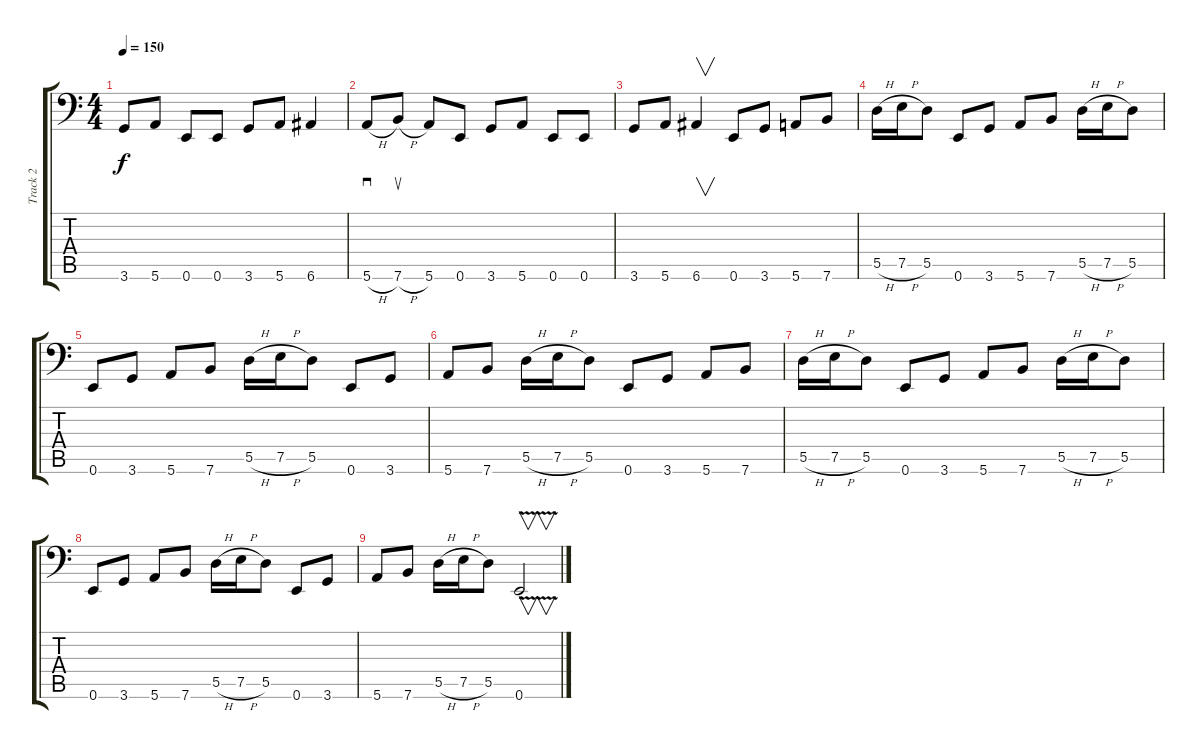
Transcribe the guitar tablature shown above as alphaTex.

\track ("Track 2" "Track 2") {instrument electricbasspick}
\staff {score tabs}
\tuning (E3 B2 G2 D2 A1 E1) {hide}
\ts (4 4)
\tempo 150
\clef f4
\ks c
3.6.8{dy f} 5.6.8 0.6.8 0.6.8 3.6.8 5.6.8 6.6.4 |
5.6{h}.8{sd} 7.6{h}.8{su} 5.6.8 0.6.8 3.6.8 5.6.8 0.6.8 0.6.8 |
3.6.8 5.6.8 6.6.4{v} 0.6.8 3.6.8 5.6.8 7.6.8 |
5.5{h}.16 7.5{h}.16 5.5.8 0.6.8 3.6.8 5.6.8 7.6.8 5.5{h}.16 7.5{h}.16 5.5.8 |
0.6.8 3.6.8 5.6.8 7.6.8 5.5{h}.16 7.5{h}.16 5.5.8 0.6.8 3.6.8 |
5.6.8 7.6.8 5.5{h}.16 7.5{h}.16 5.5.8 0.6.8 3.6.8 5.6.8 7.6.8 |
5.5{h}.16 7.5{h}.16 5.5.8 0.6.8 3.6.8 5.6.8 7.6.8 5.5{h}.16 7.5{h}.16 5.5.8 |
0.6.8 3.6.8 5.6.8 7.6.8 5.5{h}.16 7.5{h}.16 5.5.8 0.6.8 3.6.8 |
5.6.8 7.6.8 5.5{h}.16 7.5{h}.16 5.5.8 0.6{v}.2{v}
